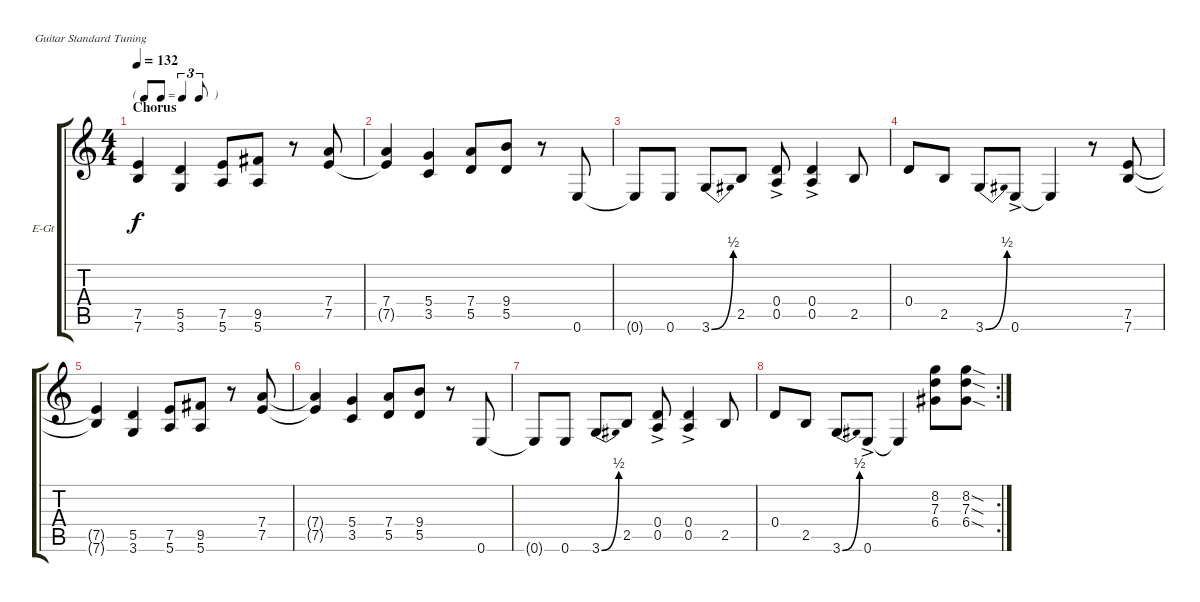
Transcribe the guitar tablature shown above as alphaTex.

\bracketExtendMode groupsimilarinstruments
\firstSystemTrackNameOrientation horizontal
\otherSystemsTrackNameOrientation horizontal
\track ("RYTHM" "E-Gt") {instrument overdrivenguitar}
\staff {score tabs}
\tuning (E4 B3 G3 D3 A2 E2)
\ts (4 4)
\tf triplet8th
\section ("" "Chorus")
\tempo 132
\clef g2
\ks c
(7.6{t} 7.5{t}).4{dy f} (3.6 5.5).4 (5.6 7.5).8 (5.6 9.5).8 r.8 (7.5 7.4).8 |
(7.4 7.5{t}).4 (3.5 5.4).4 (5.5 7.4).8 (5.5 9.4).8 r.8 0.6.8 |
0.6{t}.8 0.6.8 3.6{be (bend 0 0 60 2)}.8 2.5.8 (0.4{ac} 0.5{ac}).8 (0.4{ac} 0.5{ac}).4 2.5.8 |
0.4.8 2.5.8 3.6{be (bend 0 0 60 2)}.8 0.6{ac}.8 0.6{t}.4 r.8 (7.6 7.5).8 |
(7.6{t} 7.5{t}).4 (3.6 5.5).4 (5.6 7.5).8 (5.6 9.5).8 r.8 (7.5 7.4).8 |
(7.5{t} 7.4{t}).4 (3.5 5.4).4 (5.5 7.4).8 (5.5 9.4).8 r.8 0.6.8 |
0.6{t}.8 0.6.8 3.6{be (bend 0 0 60 2)}.8 2.5.8 (0.4{ac} 0.5{ac}).8 (0.4{ac} 0.5{ac}).4 2.5.8 |
\rc 2
0.4.8 2.5.8 3.6{be (bend 0 0 60 2)}.8 0.6{ac}.8 0.6{t}.4 (6.4 7.3 8.2).8 (8.2{sod} 7.3{sod} 6.4{sod}).8
